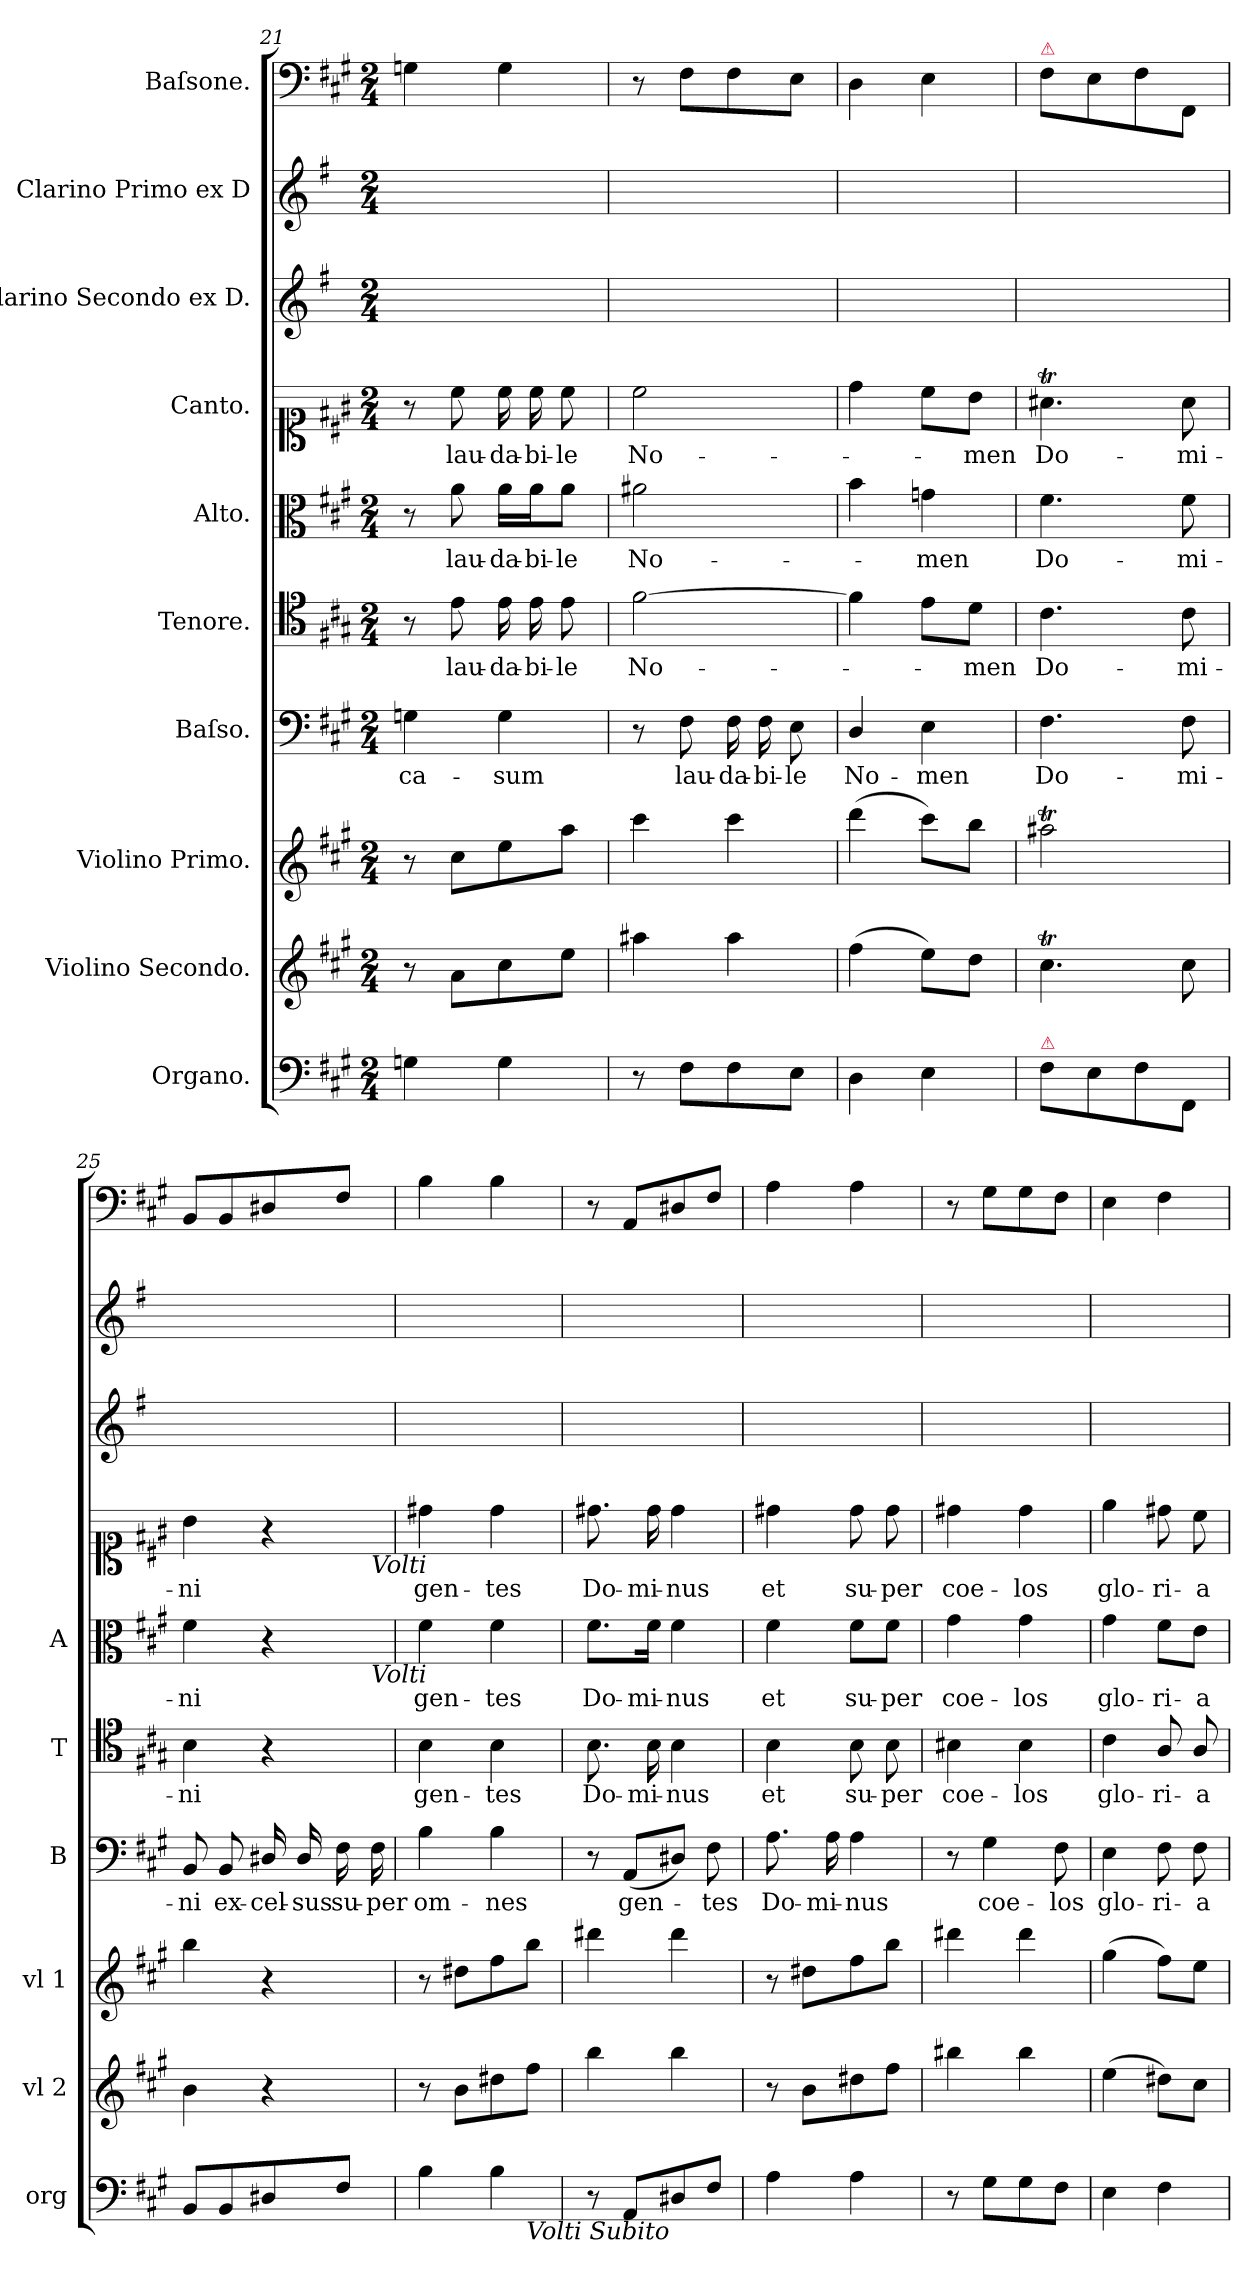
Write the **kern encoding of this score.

**kern	**kern	**kern	**kern	**text	**kern	**text	**kern	**text	**kern	**text	**kern	**kern	**kern
*part10	*part9	*part8	*part7	*part7	*part6	*part6	*part5	*part5	*part4	*part4	*part3	*part2	*part1
*staff10	*staff9	*staff8	*staff7	*staff7	*staff6	*staff6	*staff5	*staff5	*staff4	*staff4	*staff3	*staff2	*staff1
*I"Organo.	*I"Violino Secondo.	*I"Violino Primo.	*I"Baſso.	*	*I"Tenore.	*	*I"Alto.	*	*I"Canto.	*	*I"Clarino Secondo ex D.	*I"Clarino Primo ex D	*I"Baſsone.
*I'org	*I'vl 2	*I'vl 1	*I'B	*	*I'T	*	*I'A	*	*	*	*	*	*
*clefF4	*clefG2	*clefG2	*clefF4	*	*clefC4	*	*clefC3	*	*clefC1	*	*clefG2	*clefG2	*clefF4
*	*	*	*	*	*	*	*	*	*	*	*ITrd-1c-2	*ITrd-1c-2	*
*k[f#c#g#]	*k[f#c#g#]	*k[f#c#g#]	*k[f#c#g#]	*	*k[f#c#g#]	*	*k[f#c#g#]	*	*k[f#c#g#]	*	*k[f#c#g#]	*k[f#c#g#]	*k[f#c#g#]
*A:	*A:	*A:	*A:	*	*A:	*	*A:	*	*A:	*	*A:	*A:	*A:
*M2/4	*M2/4	*M2/4	*M2/4	*	*M2/4	*	*M2/4	*	*M2/4	*	*M2/4	*M2/4	*M2/4
=21	=21	=21	=21	=21	=21	=21	=21	=21	=21	=21	=21	=21	=21
4Gn\	8r	8r	4Gn\	-ca-	8r	.	8r	.	8r	.	2ryy	2ryy	4Gn\
.	8a\L	8cc#\L	.	.	8e\	lau-	8a\	lau-	8cc#\	lau-	.	.	.
4G\	8cc#\	8ee\	4G\	-sum	16e\	-da-	16a\LL	-da-	16cc#\	-da-	.	.	4G\
.	.	.	.	.	16e\	-bi-	16a\J	-bi-	16cc#\	-bi-	.	.	.
.	8ee\J	8aa\J	.	.	8e\	-le	8a\J	-le	8cc#\	-le	.	.	.
=22	=22	=22	=22	=22	=22	=22	=22	=22	=22	=22	=22	=22	=22
8r	4aa#X\	4ccc#\	8r	.	[2f#\	No-	2a#X\	No-	2cc#\	No-	2ryy	2ryy	8r
8F#\L	.	.	8F#\	lau-	.	.	.	.	.	.	.	.	8F#\L
8F#\	4aa#\	4ccc#\	16F#\	-da-	.	.	.	.	.	.	.	.	8F#\
.	.	.	16F#\	-bi-	.	.	.	.	.	.	.	.	.
8E\J	.	.	8E\	-le	.	.	.	.	.	.	.	.	8E\J
=23	=23	=23	=23	=23	=23	=23	=23	=23	=23	=23	=23	=23	=23
4D\	(4ff#\	(4ddd\	4D/	No-	4f#\]	.	4b\	.	4dd\	.	2ryy	2ryy	4D\
4E\	8ee\L)	8ccc#\L)	4E\	-men	8e\L	.	4gn\	men	8cc#\L	.	.	.	4E\
.	8dd\J	8bb\J	.	.	8d\J	-men	.	.	8b\J	-men	.	.	.
=24	=24	=24	=24	=24	=24	=24	=24	=24	=24	=24	=24	=24	=24
!	!	!	!	!	!	!	!	!	!	!	!	!	!LO:TX:a:color=crimson:t=⚠
!LO:TX:a:color=crimson:t=⚠	!	!	!	!	!	!	!	!	!	!	!	!	!
8F#\L	4.cc#t\	2aa#Xt\	4.F#\	Do-	4.c#\	Do-	4.f#\	Do-	4.a#Xt\	Do-	2ryy	2ryy	8F#\L
8E\	.	.	.	.	.	.	.	.	.	.	.	.	8E\
8F#\	.	.	.	.	.	.	.	.	.	.	.	.	8F#\
8FF#/J	8cc#\	.	8F#\	-mi-	8c#\	-mi-	8f#\	-mi-	8a#\	-mi-	.	.	8FF#/J
=25	=25	=25	=25	=25	=25	=25	=25	=25	=25	=25	=25	=25	=25
*	*	*	*	*	*	*	*^	*	*^	*	*	*	*
8BB/L	4b\	4bb\	8BB/	-ni	4B\	-ni	4f#\	4..ryy	-ni	4b\	4..ryy	-ni	2ryy	2ryy	8BB/L
8BB/	.	.	8BB/	ex-	.	.	.	.	.	.	.	.	.	.	8BB/
8D#X/	4r	4r	16D#X/	-cel-	4r	.	4r	.	.	4r	.	.	.	.	8D#X/
.	.	.	16D#/	-sus	.	.	.	.	.	.	.	.	.	.	.
8F#/J	.	.	16F#\	su-	.	.	.	.	.	.	.	.	.	.	8F#/J
!	!	!	!	!	!	!	!	!	!	!	!LO:TX:b:i:t=Volti	!	!	!	!
!	!	!	!	!	!	!	!	!LO:TX:b:i:t=Volti	!	!	!	!	!	!	!
.	.	.	16F#\	-per	.	.	.	16ryy	.	.	16ryy	.	.	.	.
*	*	*	*	*	*	*	*v	*v	*	*	*	*	*	*	*
*	*	*	*	*	*	*	*	*	*v	*v	*	*	*	*
=26	=26	=26	=26	=26	=26	=26	=26	=26	=26	=26	=26	=26	=26
*^	*	*	*	*	*	*	*	*	*	*	*	*	*
4B\	4.ryy	8r	8r	4B\	om-	4B\	gen-	4f#\	gen-	4dd#X\	gen-	2ryy	2ryy	4B\
.	.	8b\L	8dd#X\L	.	.	.	.	.	.	.	.	.	.	.
4B\	.	8dd#X\	8ff#\	4B\	-nes	4B\	-tes	4f#\	-tes	4dd#\	-tes	.	.	4B\
!	!LO:TX:b:i:t=Volti Subito	!	!	!	!	!	!	!	!	!	!	!	!	!
.	8ryy	8ff#\J	8bb\J	.	.	.	.	.	.	.	.	.	.	.
*v	*v	*	*	*	*	*	*	*	*	*	*	*	*	*
=27	=27	=27	=27	=27	=27	=27	=27	=27	=27	=27	=27	=27	=27
8r	4bb\	4ddd#X\	8r	.	8.B\	Do-	8.f#\L	Do-	8.dd#X\	Do-	2ryy	2ryy	8r
8AA/L	.	.	(8AA/L	gen-	.	.	.	.	.	.	.	.	8AA/L
.	.	.	.	.	16B\	-mi-	16f#\Jk	-mi-	16dd#\	-mi-	.	.	.
8D#X/	4bb\	4ddd#\	8D#X/J)	.	4B\	-nus	4f#\	-nus	4dd#\	-nus	.	.	8D#X/
8F#/J	.	.	8F#\	-tes	.	.	.	.	.	.	.	.	8F#/J
=28	=28	=28	=28	=28	=28	=28	=28	=28	=28	=28	=28	=28	=28
4A\	8r	8r	8.A\	Do-	4B\	et	4f#\	et	4dd#X\	et	2ryy	2ryy	4A\
.	8b\L	8dd#X\L	.	.	.	.	.	.	.	.	.	.	.
.	.	.	16A\	-mi-	.	.	.	.	.	.	.	.	.
4A\	8dd#X\	8ff#\	4A\	-nus	8B\	su-	8f#\L	su-	8dd#\	su-	.	.	4A\
.	8ff#\J	8bb\J	.	.	8B\	-per	8f#\J	-per	8dd#\	-per	.	.	.
=29	=29	=29	=29	=29	=29	=29	=29	=29	=29	=29	=29	=29	=29
8r	4bb#X\	4ddd#X\	8r	.	4B#X\	coe-	4g#\	coe-	4dd#X\	coe-	2ryy	2ryy	8r
8G#\L	.	.	4G#\	coe-	.	.	.	.	.	.	.	.	8G#\L
8G#\	4bb#\	4ddd#\	.	.	4B#\	-los	4g#\	-los	4dd#\	-los	.	.	8G#\
8F#\J	.	.	8F#\	-los	.	.	.	.	.	.	.	.	8F#\J
=30	=30	=30	=30	=30	=30	=30	=30	=30	=30	=30	=30	=30	=30
4E\	(4ee\	(4gg#\	4E\	glo-	4c#\	glo-	4g#\	glo-	4ee\	glo-	2ryy	2ryy	4E\
4F#\	8dd#X\L)	8ff#\L)	8F#\	-ri-	8A/	-ri-	8f#\L	-ri-	8dd#X\	-ri-	.	.	4F#\
.	8cc#\J	8ee\J	8F#\	-a	8A/	-a	8e\J	-a	8cc#\	-a	.	.	.
=	=	=	=	=	=	=	=	=	=	=	=	=	=
*-	*-	*-	*-	*-	*-	*-	*-	*-	*-	*-	*-	*-	*-
